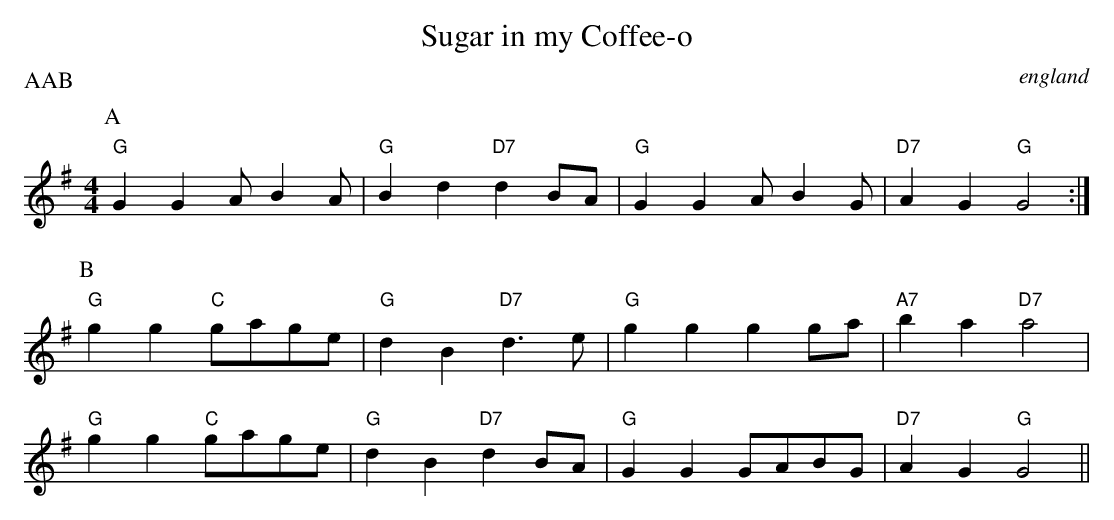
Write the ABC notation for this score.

X:1
T:Sugar in my Coffee-o
O:england
P:AAB
M:4/4
L:1/4
K:G
P:A
"G"GG A/2BA/2|"G"Bd "D7"dB/2A/2|"G"GG A/2BG/2|"D7"AG "G"G2:|
P:B
"G"gg "C"g/2a/2g/2e/2|"G"dB "D7"d3/2e/2|"G"gg gg/2a/2|"A7"ba "D7"a2|
"G"gg "C"g/2a/2g/2e/2|"G"dB "D7"dB/2A/2|"G"GG G/2A/2B/2G/2|"D7"AG "G"G2||
